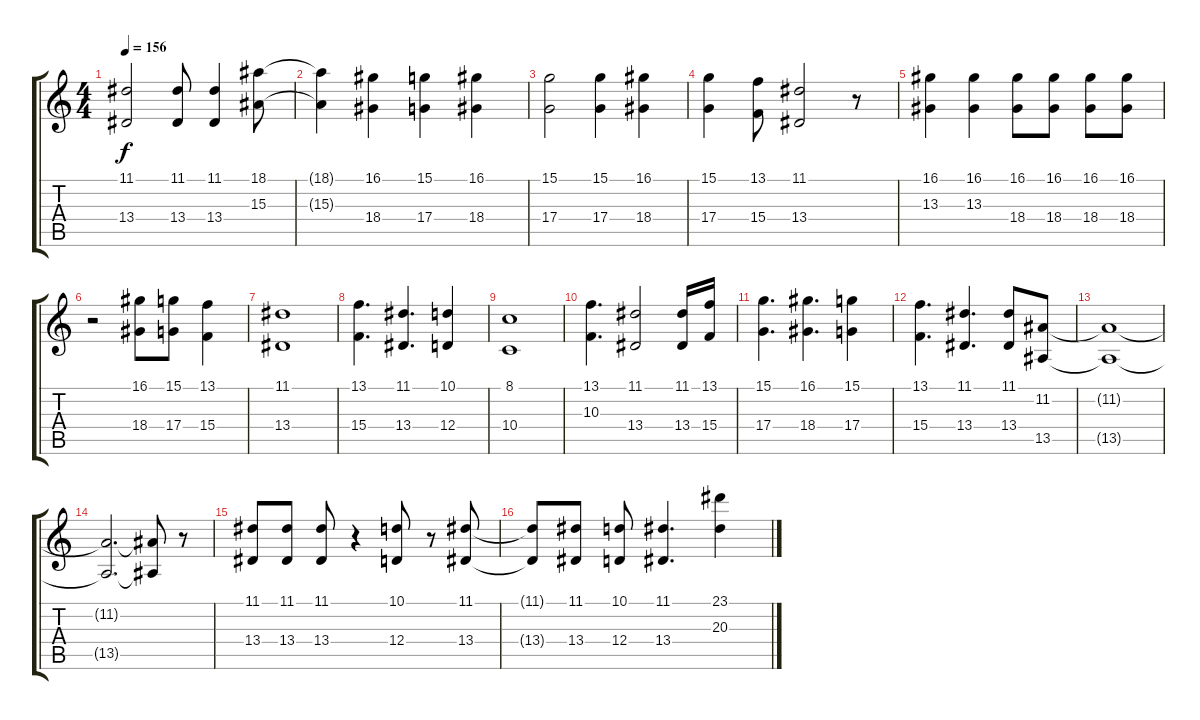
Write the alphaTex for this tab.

\track "" {instrument acousticgrandpiano}
\staff {score tabs}
\tuning (E4 B3 G3 D3 A2 E2) {hide}
\ts (4 4)
\tempo 156
\clef g2
\ks c
(11.1 13.4).2{dy f} (11.1 13.4).8 (11.1 13.4).4 (18.1 15.3).8 |
(18.1{t} 15.3{t}).4 (16.1 18.4).4 (15.1 17.4).4 (16.1 18.4).4 |
(15.1 17.4).2 (15.1 17.4).4 (16.1 18.4).4 |
(15.1 17.4).4 (13.1 15.4).8 (11.1 13.4).2 r.8 |
(16.1 13.3).4 (16.1 13.3).4 (16.1 18.4).8 (16.1 18.4).8 (16.1 18.4).8 (16.1 18.4).8 |
r.2 (16.1 18.4).8 (15.1 17.4).8 (13.1 15.4).4 |
(11.1 13.4).1{volume 15} |
(13.1 15.4).4{d} (11.1 13.4).4{d} (10.1 12.4).4 |
(8.1 10.4).1 |
(13.1 10.3).4{d} (11.1 13.4).2 (11.1 13.4).16 (13.1 15.4).16 |
(15.1 17.4).4{d} (16.1 18.4).4{d} (15.1 17.4).4 |
(13.1 15.4).4{d} (11.1 13.4).4{d} (11.1 13.4).8 (11.2 13.5).8 |
(11.2{t} 13.5{t}).1 |
(11.2{t} 13.5{t}).2{d} (11.2{t} 13.5{t}).8 r.8 |
(11.1 13.4).8 (11.1 13.4).8 (11.1 13.4).8 r.4 (10.1 12.4).8 r.8 (11.1 13.4).8 |
(11.1{t} 13.4{t}).8 (11.1 13.4).8 (10.1 12.4).8 (11.1 13.4).4{d} (23.1 20.3).4
